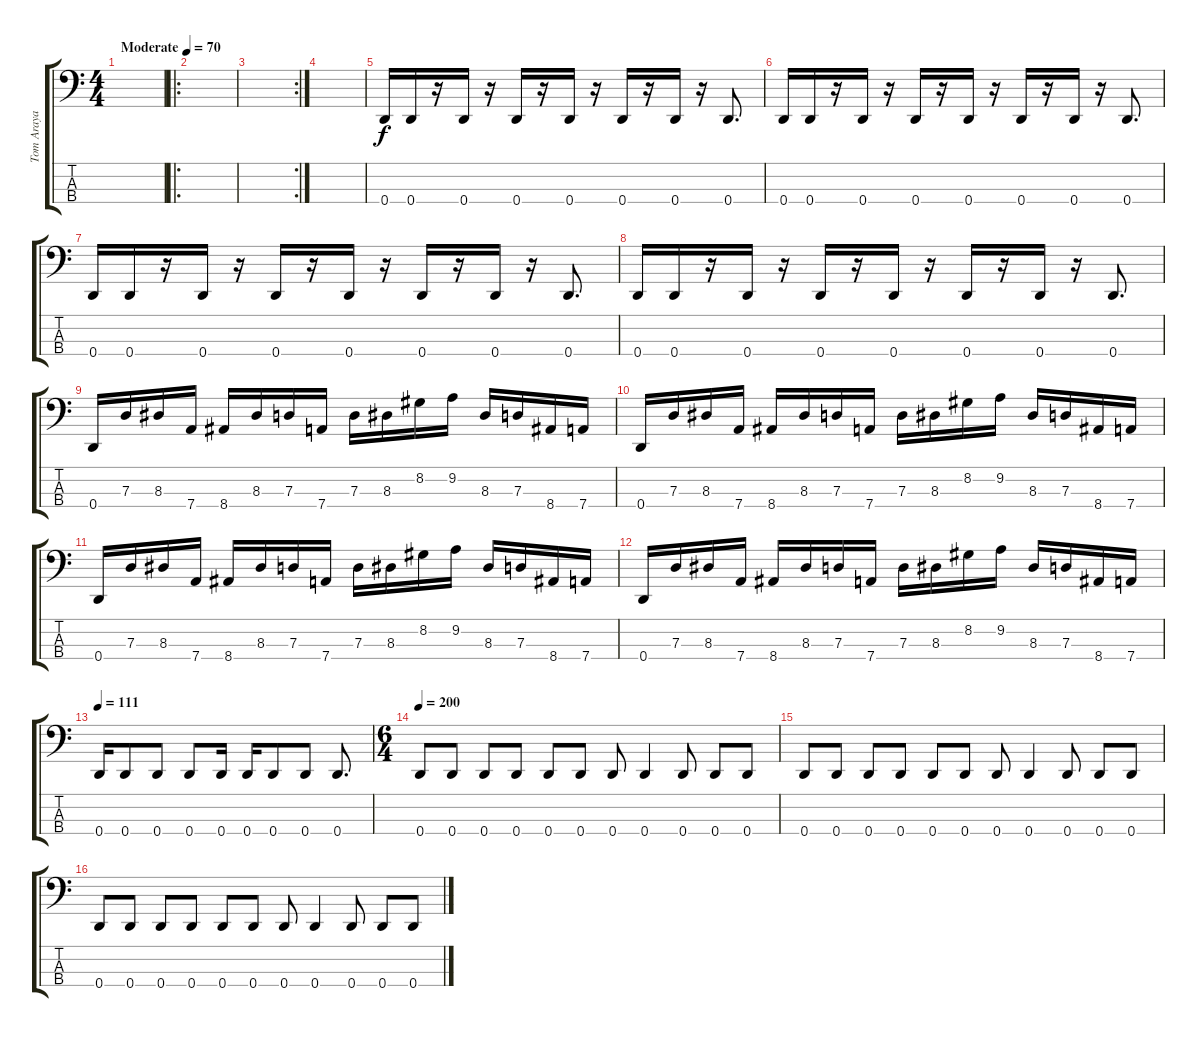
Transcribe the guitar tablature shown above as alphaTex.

\track ("Tom Araya" "Tom Araya") {instrument electricbasspick}
\staff {score tabs}
\tuning (F2 C2 G1 D1) {hide}
\ts (4 4)
\tempo (70 "Moderate")
\clef f4
\ks c
|
\ro
|
\rc 2
|
|
0.4.16 0.4.16 r.16 0.4.16 r.16 0.4.16 r.16 0.4.16 r.16 0.4.16 r.16 0.4.16 r.16 0.4.8{d} |
0.4.16 0.4.16 r.16 0.4.16 r.16 0.4.16 r.16 0.4.16 r.16 0.4.16 r.16 0.4.16 r.16 0.4.8{d} |
0.4.16 0.4.16 r.16 0.4.16 r.16 0.4.16 r.16 0.4.16 r.16 0.4.16 r.16 0.4.16 r.16 0.4.8{d} |
0.4.16 0.4.16 r.16 0.4.16 r.16 0.4.16 r.16 0.4.16 r.16 0.4.16 r.16 0.4.16 r.16 0.4.8{d} |
0.4.16 7.3.16 8.3.16 7.4.16 8.4.16 8.3.16 7.3.16 7.4.16 7.3.16 8.3.16 8.2.16 9.2.16 8.3.16 7.3.16 8.4.16 7.4.16 |
0.4.16 7.3.16 8.3.16 7.4.16 8.4.16 8.3.16 7.3.16 7.4.16 7.3.16 8.3.16 8.2.16 9.2.16 8.3.16 7.3.16 8.4.16 7.4.16 |
0.4.16 7.3.16 8.3.16 7.4.16 8.4.16 8.3.16 7.3.16 7.4.16 7.3.16 8.3.16 8.2.16 9.2.16 8.3.16 7.3.16 8.4.16 7.4.16 |
0.4.16 7.3.16 8.3.16 7.4.16 8.4.16 8.3.16 7.3.16 7.4.16 7.3.16 8.3.16 8.2.16 9.2.16 8.3.16 7.3.16 8.4.16 7.4.16 |
\tempo 111
0.4.16 0.4.8 0.4.8 0.4.8 0.4.16 0.4.16 0.4.8 0.4.8 0.4.8{d} |
\ts (6 4)
\tempo 200
0.4.8 0.4.8 0.4.8 0.4.8 0.4.8 0.4.8 0.4.8 0.4.4 0.4.8 0.4.8 0.4.8 |
0.4.8 0.4.8 0.4.8 0.4.8 0.4.8 0.4.8 0.4.8 0.4.4 0.4.8 0.4.8 0.4.8 |
0.4.8 0.4.8 0.4.8 0.4.8 0.4.8 0.4.8 0.4.8 0.4.4 0.4.8 0.4.8 0.4.8
